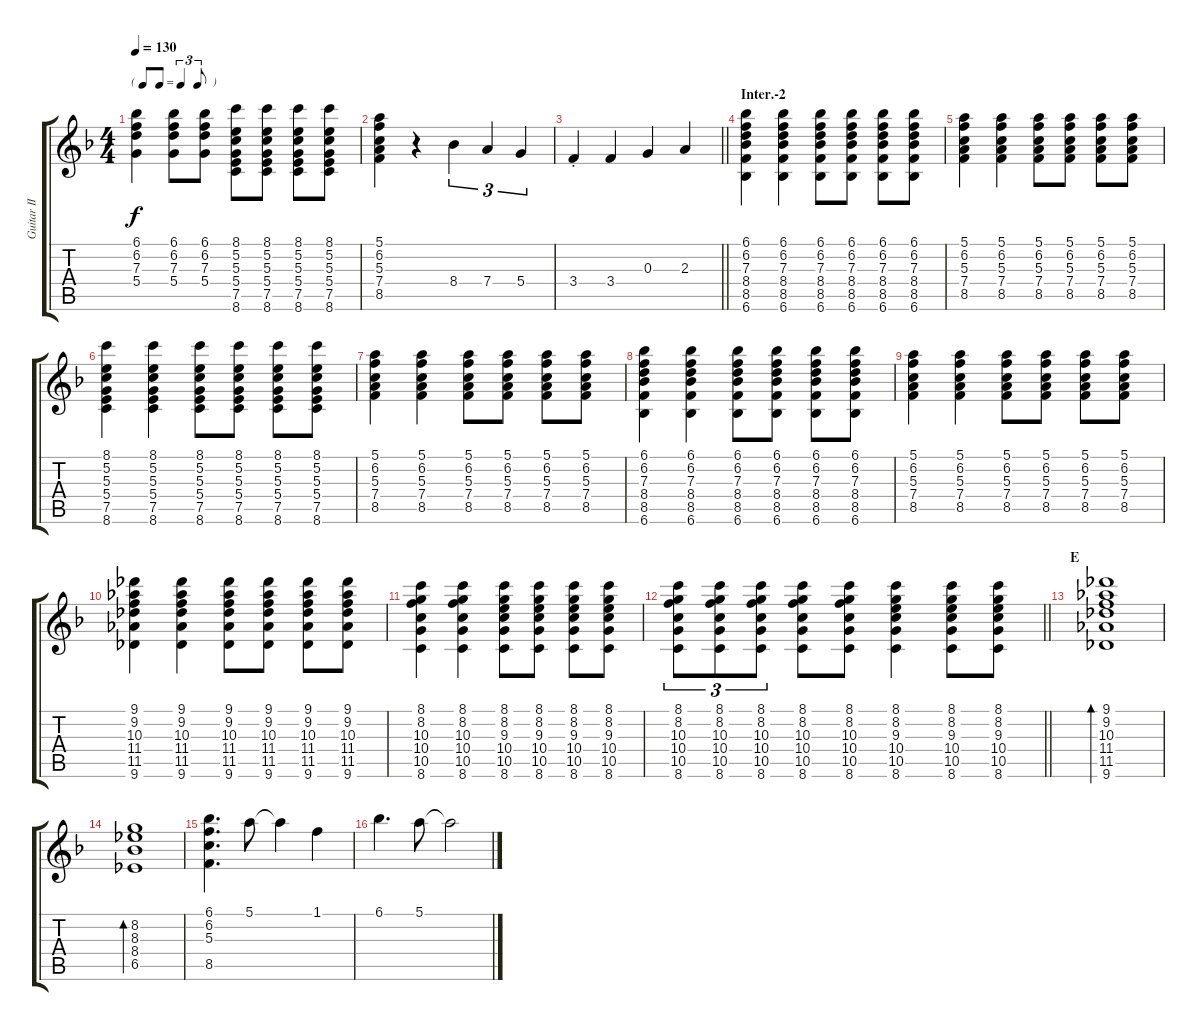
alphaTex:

\track ("Guitar II Without Capo" "Guitar II ") {mute instrument acousticguitarsteel}
\staff {score tabs}
\tuning (E4 B3 G3 D3 A2 E2) {hide}
\ts (4 4)
\tf triplet8th
\tempo 130
\clef g2
\ks f
(6.1 6.2 7.3 5.4).4{dy f} (6.1 6.2 7.3 5.4).8 (6.1 6.2 7.3 5.4).8 (8.1 5.2 5.3 5.4 7.5 8.6).8 (8.1 5.2 5.3 5.4 7.5 8.6).8 (8.1 5.2 5.3 5.4 7.5 8.6).8 (8.1 5.2 5.3 5.4 7.5 8.6).8 |
(5.1 6.2 5.3 7.4 8.5).4 r.4 8.4.4{tu (3 2)} 7.4.4{tu (3 2)} 5.4.4{tu (3 2)} |
\barLineRight lightlight
3.4{st}.4 3.4.4 0.3.4 2.3.4 |
\section ("" "Inter.-2")
(6.1 6.2 7.3 8.4 8.5 6.6).4 (6.1 6.2 7.3 8.4 8.5 6.6).4 (6.1 6.2 7.3 8.4 8.5 6.6).8 (6.1 6.2 7.3 8.4 8.5 6.6).8 (6.1 6.2 7.3 8.4 8.5 6.6).8 (6.1 6.2 7.3 8.4 8.5 6.6).8 |
(5.1 6.2 5.3 7.4 8.5).4 (5.1 6.2 5.3 7.4 8.5).4 (5.1 6.2 5.3 7.4 8.5).8 (5.1 6.2 5.3 7.4 8.5).8 (5.1 6.2 5.3 7.4 8.5).8 (5.1 6.2 5.3 7.4 8.5).8 |
(8.1 5.2 5.3 5.4 7.5 8.6).4 (8.1 5.2 5.3 5.4 7.5 8.6).4 (8.1 5.2 5.3 5.4 7.5 8.6).8 (8.1 5.2 5.3 5.4 7.5 8.6).8 (8.1 5.2 5.3 5.4 7.5 8.6).8 (8.1 5.2 5.3 5.4 7.5 8.6).8 |
(5.1 6.2 5.3 7.4 8.5).4 (5.1 6.2 5.3 7.4 8.5).4 (5.1 6.2 5.3 7.4 8.5).8 (5.1 6.2 5.3 7.4 8.5).8 (5.1 6.2 5.3 7.4 8.5).8 (5.1 6.2 5.3 7.4 8.5).8 |
(6.1 6.2 7.3 8.4 8.5 6.6).4 (6.1 6.2 7.3 8.4 8.5 6.6).4 (6.1 6.2 7.3 8.4 8.5 6.6).8 (6.1 6.2 7.3 8.4 8.5 6.6).8 (6.1 6.2 7.3 8.4 8.5 6.6).8 (6.1 6.2 7.3 8.4 8.5 6.6).8 |
(5.1 6.2 5.3 7.4 8.5).4 (5.1 6.2 5.3 7.4 8.5).4 (5.1 6.2 5.3 7.4 8.5).8 (5.1 6.2 5.3 7.4 8.5).8 (5.1 6.2 5.3 7.4 8.5).8 (5.1 6.2 5.3 7.4 8.5).8 |
(9.1 9.2 10.3 11.4 11.5 9.6).4 (9.1 9.2 10.3 11.4 11.5 9.6).4 (9.1 9.2 10.3 11.4 11.5 9.6).8 (9.1 9.2 10.3 11.4 11.5 9.6).8 (9.1 9.2 10.3 11.4 11.5 9.6).8 (9.1 9.2 10.3 11.4 11.5 9.6).8 |
(8.1 8.2 10.3 10.4 10.5 8.6).4 (8.1 8.2 10.3 10.4 10.5 8.6).4 (8.1 8.2 9.3 10.4 10.5 8.6).8 (8.1 8.2 9.3 10.4 10.5 8.6).8 (8.1 8.2 9.3 10.4 10.5 8.6).8 (8.1 8.2 9.3 10.4 10.5 8.6).8 |
\barLineRight lightlight
(8.1 8.2 10.3 10.4 10.5 8.6).8{tu (3 2)} (8.1 8.2 10.3 10.4 10.5 8.6).8{tu (3 2)} (8.1 8.2 10.3 10.4 10.5 8.6).8{tu (3 2)} (8.1 8.2 10.3 10.4 10.5 8.6).8 (8.1 8.2 10.3 10.4 10.5 8.6).8 (8.1 8.2 9.3 10.4 10.5 8.6).4 (8.1 8.2 9.3 10.4 10.5 8.6).8 (8.1 8.2 9.3 10.4 10.5 8.6).8 |
\section ("" "E")
(9.1 9.2 10.3 11.4 11.5 9.6).1{bd 60} |
(8.2 8.3 8.4 6.5).1{bd 60} |
(6.1 6.2 5.3 8.5).4{d} 5.1.8 5.1{t}.4 1.1.4 |
6.1.4{d} 5.1.8 5.1{t}.2
